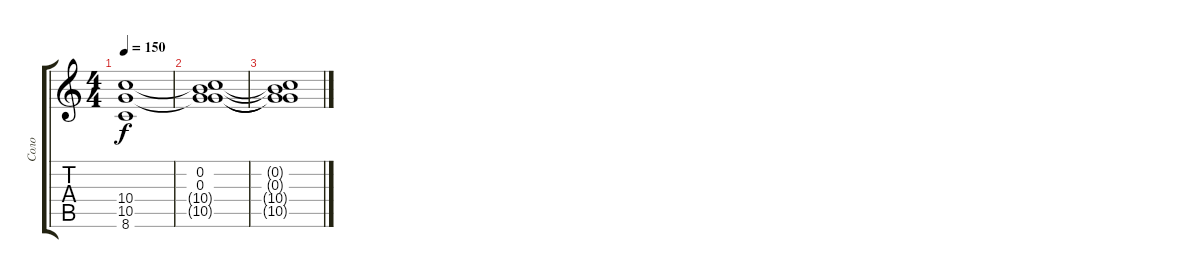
\track ("Соло" "Соло") {instrument distortionguitar}
\staff {score tabs}
\tuning (E4 B3 G3 D3 A2 E2) {hide}
\ts (4 4)
\tempo 150
\clef g2
\ks c
(10.4 10.5 8.6).1{dy f} |
(0.2 0.3 10.4{t} 10.5{t}).1 |
(0.2{t} 0.3{t} 10.4{t} 10.5{t}).1
